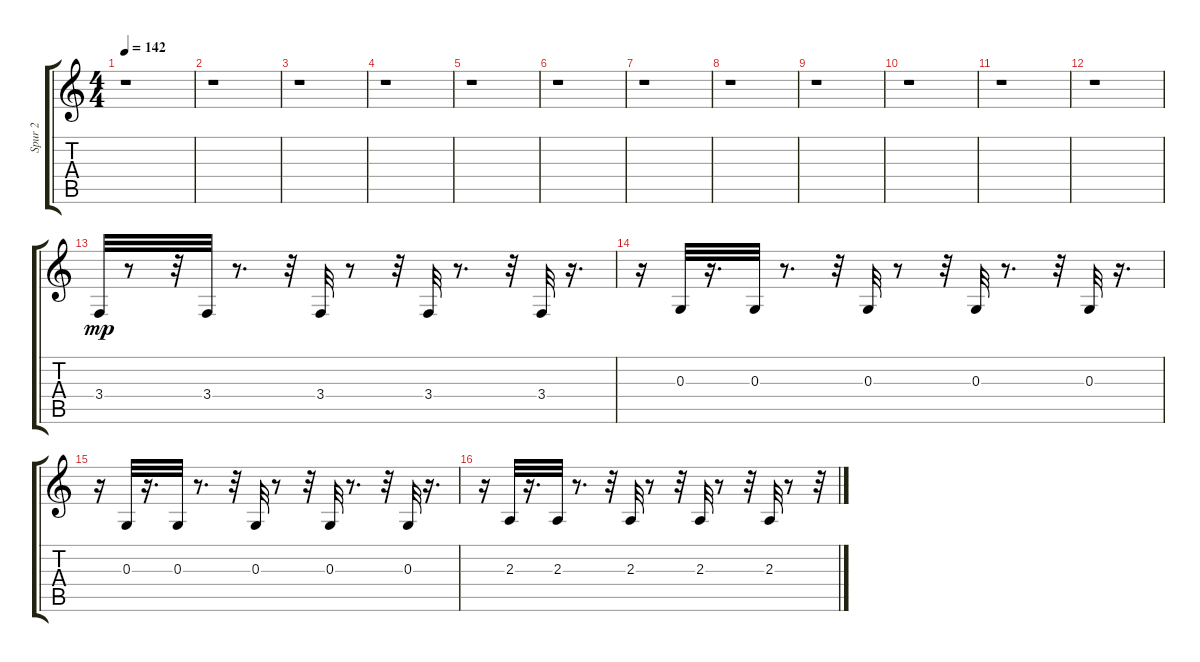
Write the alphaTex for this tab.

\track ("Spur 2" "Spur 2") {instrument percussiveorgan}
\staff {score tabs}
\tuning (E4 B3 G3 D3 A2 E2) {hide}
\ts (4 4)
\tempo 142
\clef g2
\ks c
r.1{dy mp} |
r.1 |
r.1 |
r.1 |
r.1 |
r.1 |
r.1 |
r.1 |
r.1 |
r.1 |
r.1 |
r.1 |
3.4.32 r.8 r.32 3.4.32 r.8{d} r.32 3.4.32 r.8 r.32 3.4.32 r.8{d} r.32 3.4.32 r.16{d} |
r.16 0.3.32 r.16{d} 0.3.32 r.8{d} r.32 0.3.32 r.8 r.32 0.3.32 r.8{d} r.32 0.3.32 r.16{d} |
r.16 0.3.32 r.16{d} 0.3.32 r.8{d} r.32 0.3.32 r.8 r.32 0.3.32 r.8{d} r.32 0.3.32 r.16{d} |
r.16 2.3.32 r.16{d} 2.3.32 r.8{d} r.32 2.3.32 r.8 r.32 2.3.32 r.8 r.32 2.3.32 r.8 r.32
